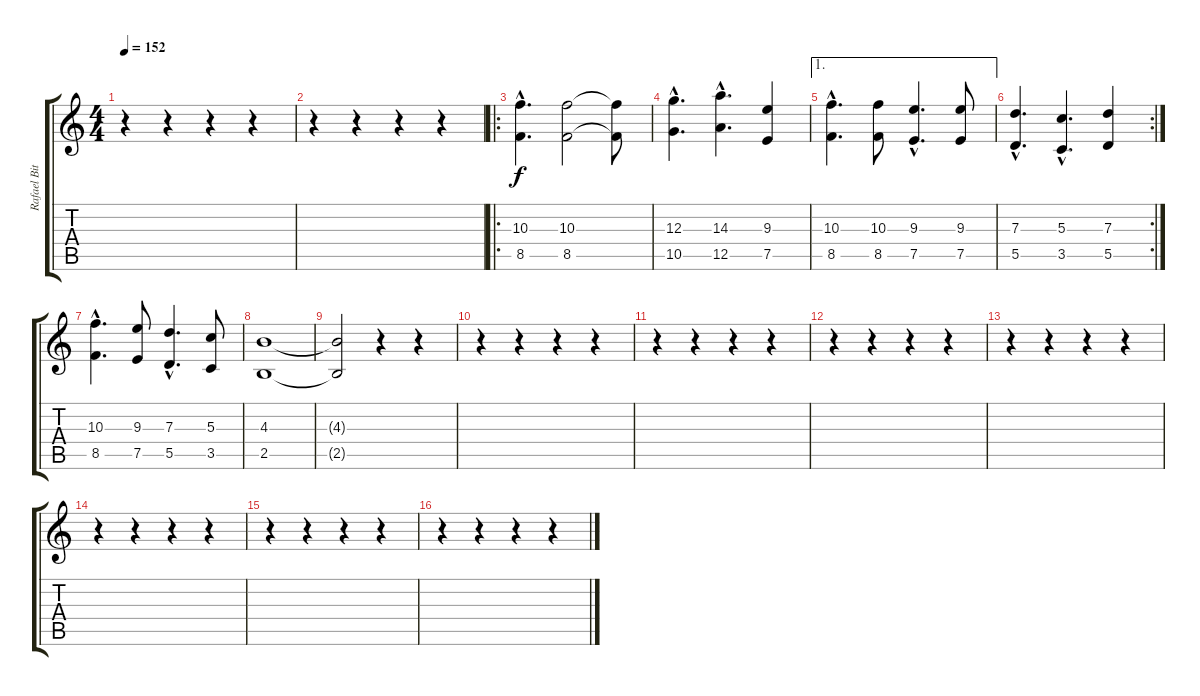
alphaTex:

\track ("Rafael Bittencourt" "Rafael Bit") {instrument distortionguitar}
\staff {score tabs}
\tuning (E4 B3 G3 D3 A2 E2) {hide}
\ts (4 4)
\tempo 152
\clef g2
\ks c
r.4{dy f} r.4 r.4 r.4 |
r.4 r.4 r.4 r.4 |
\ro
(10.3{hac} 8.5{hac}).4{d} (10.3 8.5).2 (10.3{t} 8.5{t}).8 |
(12.3{hac} 10.5{hac}).4{d} (14.3{hac} 12.5{hac}).4{d} (9.3 7.5).4 |
\ae 1
(10.3{hac} 8.5{hac}).4{d} (10.3 8.5).8 (9.3{hac} 7.5{hac}).4{d} (9.3 7.5).8 |
\rc 2
(7.3{hac} 5.5{hac}).4{d} (5.3{hac} 3.5{hac}).4{d} (7.3 5.5).4 |
(10.3{hac} 8.5{hac}).4{d} (9.3 7.5).8 (7.3{hac} 5.5{hac}).4{d} (5.3 3.5).8 |
(4.3 2.5).1 |
(4.3{t} 2.5{t}).2 r.4 r.4 |
r.4 r.4 r.4 r.4 |
r.4 r.4 r.4 r.4 |
r.4 r.4 r.4 r.4 |
r.4 r.4 r.4 r.4 |
r.4 r.4 r.4 r.4 |
r.4 r.4 r.4 r.4 |
r.4 r.4 r.4 r.4
